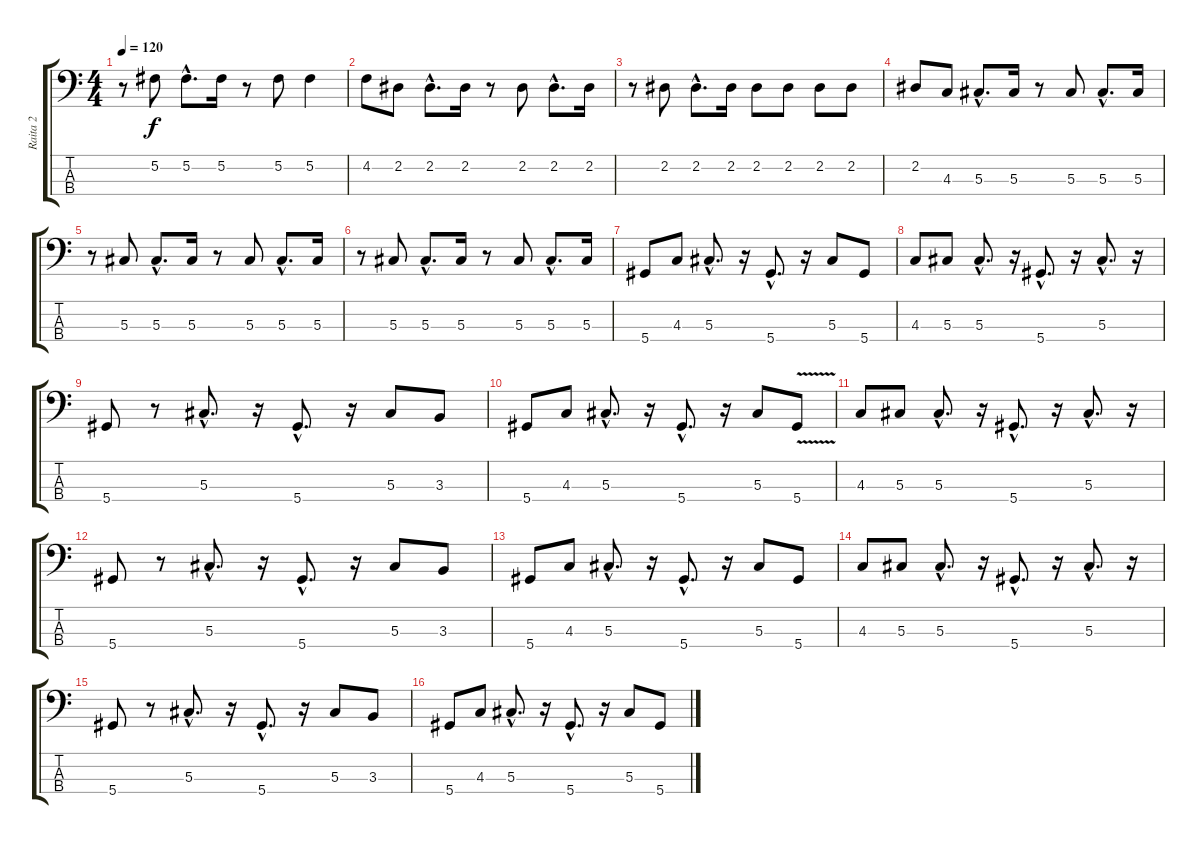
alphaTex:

\track ("Raita 2" "Raita 2") {instrument electricbassfinger}
\staff {score tabs}
\tuning (Gb2 Db2 Ab1 Eb1) {hide}
\ts (4 4)
\tempo 120
\clef f4
\ks c
r.8{dy f} 5.2.8 5.2{hac}.8{d} 5.2.16 r.8 5.2.8 5.2.4 |
4.2.8 2.2.8 2.2{hac}.8{d} 2.2.16 r.8 2.2.8 2.2{hac}.8{d} 2.2.16 |
r.8 2.2.8 2.2{hac}.8{d} 2.2.16 2.2.8 2.2.8 2.2.8 2.2.8 |
2.2.8 4.3.8 5.3{hac}.8{d} 5.3.16 r.8 5.3.8 5.3{hac}.8{d} 5.3.16 |
r.8 5.3.8 5.3{hac}.8{d} 5.3.16 r.8 5.3.8 5.3{hac}.8{d} 5.3.16 |
r.8 5.3.8 5.3{hac}.8{d} 5.3.16 r.8 5.3.8 5.3{hac}.8{d} 5.3.16 |
5.4.8 4.3.8 5.3{hac}.8{d} r.16 5.4{hac}.8{d} r.16 5.3.8 5.4.8 |
4.3.8 5.3.8 5.3{hac}.8{d} r.16 5.4{hac}.8{d} r.16 5.3{hac}.8{d} r.16 |
5.4.8 r.8 5.3{hac}.8{d} r.16 5.4{hac}.8{d} r.16 5.3.8 3.3.8 |
5.4.8 4.3.8 5.3{hac}.8{d} r.16 5.4{hac}.8{d} r.16 5.3.8 5.4{v}.8 |
4.3.8 5.3.8 5.3{hac}.8{d} r.16 5.4{hac}.8{d} r.16 5.3{hac}.8{d} r.16 |
5.4.8 r.8 5.3{hac}.8{d} r.16 5.4{hac}.8{d} r.16 5.3.8 3.3.8 |
5.4.8 4.3.8 5.3{hac}.8{d} r.16 5.4{hac}.8{d} r.16 5.3.8 5.4.8 |
4.3.8 5.3.8 5.3{hac}.8{d} r.16 5.4{hac}.8{d} r.16 5.3{hac}.8{d} r.16 |
5.4.8 r.8 5.3{hac}.8{d} r.16 5.4{hac}.8{d} r.16 5.3.8 3.3.8 |
5.4.8 4.3.8 5.3{hac}.8{d} r.16 5.4{hac}.8{d} r.16 5.3.8 5.4.8
